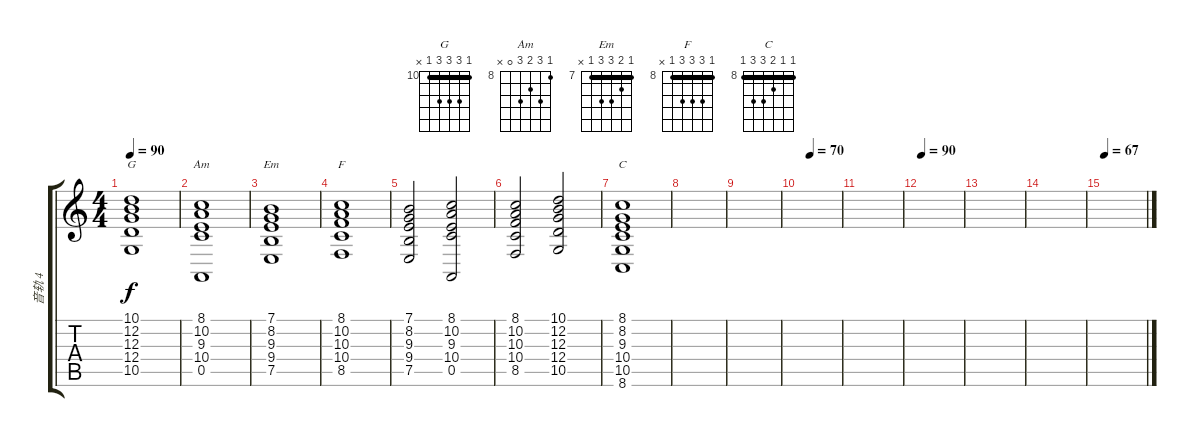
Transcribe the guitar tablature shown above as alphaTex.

\track ("音轨 4" "音轨 4") {instrument stringensemble2}
\staff {score tabs}
\tuning (E4 B3 G3 D3 A2 E2) {hide}
\chord ("G" 10 12 12 12 10 x) {firstfret 10 barre 10}
\chord ("Am" 8 10 9 10 0 x) {firstfret 8}
\chord ("Em" 7 8 9 9 7 x) {firstfret 7 barre 7}
\chord ("F" 8 10 10 10 8 x) {firstfret 8 barre 8}
\chord ("C" 8 8 9 10 10 8) {firstfret 8 barre 8}
\ts (4 4)
\tempo 90
\clef g2
\ks c
(10.1 12.2 12.3 12.4 10.5).1{ch "G" dy f} |
(8.1 10.2 9.3 10.4 0.5).1{ch "Am"} |
(7.1 8.2 9.3 9.4 7.5).1{ch "Em"} |
(8.1 10.2 10.3 10.4 8.5).1{ch "F"} |
(7.1 8.2 9.3 9.4 7.5).2 (8.1 10.2 9.3 10.4 0.5).2 |
(8.1 10.2 10.3 10.4 8.5).2 (10.1 12.2 12.3 12.4 10.5).2 |
(8.1 8.2 9.3 10.4 10.5 8.6).1{ch "C"} |
|
|
\tempo (70 0.25)
|
|
\tempo 90
|
|
|
\tempo 67
